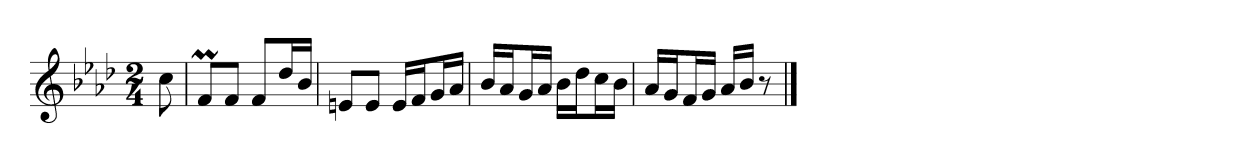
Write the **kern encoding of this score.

**kern
*part1
*staff1
*clefG2
*k[b-e-a-d-]
*f:
*M2/4
*MM76
=1
8cc
=2
8fM/L
8f/J
8f/L
16dd-/L
16b-/JJ
=3
8en/L
8e/J
16e/LL
16f/J
16g/L
16a-/JJ
=4
16b-/LL
16a-/J
16g/L
16a-/JJ
16b-\LL
16dd-\J
16cc\L
16b-\JJ
=5
16a-/LL
16g/J
16f/L
16g/JJ
16a-/LL
16b-/JJ
8r
==
*-
